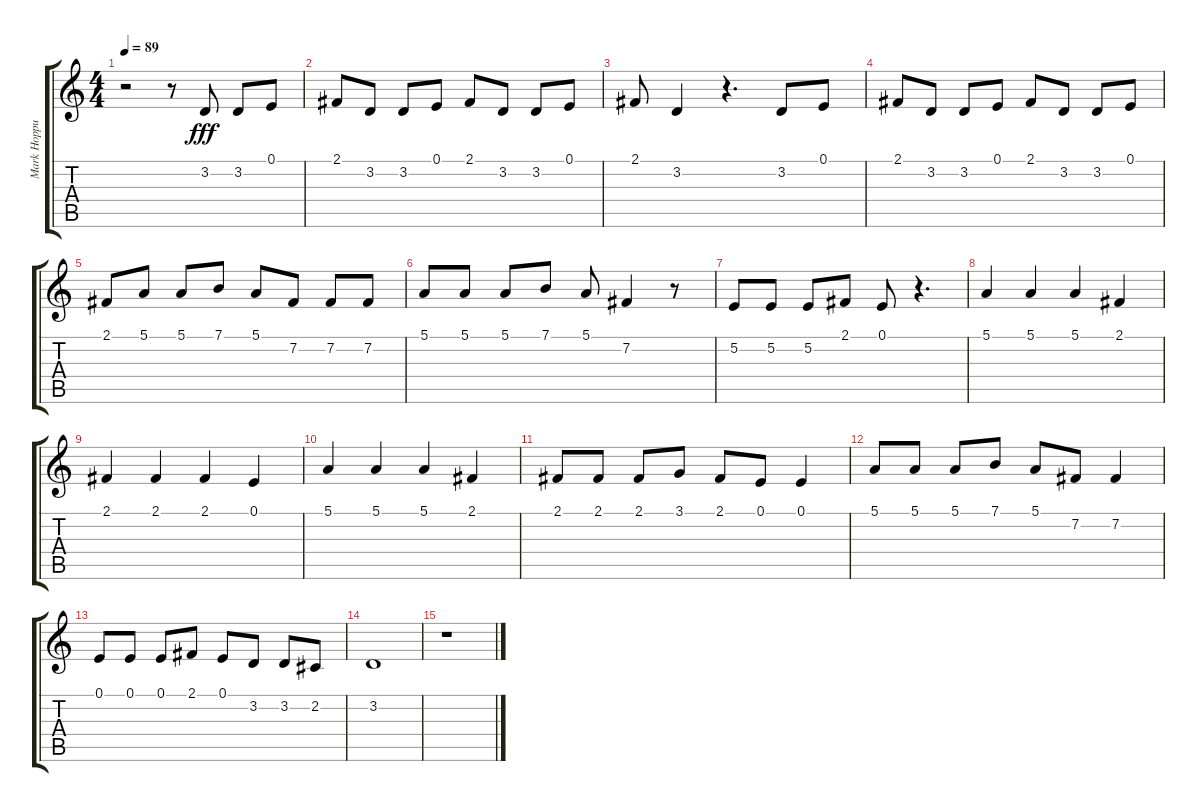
\track ("Mark Hoppus (Vocal)" "Mark Hoppu") {instrument bassoon}
\staff {score tabs}
\tuning (E4 B3 G3 D3 A2 E2) {hide}
\ts (4 4)
\tempo 89
\clef g2
\ks c
r.2{dy fff} r.8 3.2.8 3.2.8 0.1.8 |
2.1.8 3.2.8 3.2.8 0.1.8 2.1.8 3.2.8 3.2.8 0.1.8 |
2.1.8 3.2.4 r.4{d} 3.2.8 0.1.8 |
2.1.8 3.2.8 3.2.8 0.1.8 2.1.8 3.2.8 3.2.8 0.1.8 |
2.1.8 5.1.8 5.1.8 7.1.8 5.1.8 7.2.8 7.2.8 7.2.8 |
5.1.8 5.1.8 5.1.8 7.1.8 5.1.8 7.2.4 r.8 |
5.2.8 5.2.8 5.2.8 2.1.8 0.1.8 r.4{d} |
5.1.4 5.1.4 5.1.4 2.1.4 |
2.1.4 2.1.4 2.1.4 0.1.4 |
5.1.4 5.1.4 5.1.4 2.1.4 |
2.1.8 2.1.8 2.1.8 3.1.8 2.1.8 0.1.8 0.1.4 |
5.1.8 5.1.8 5.1.8 7.1.8 5.1.8 7.2.8 7.2.4 |
0.1.8 0.1.8 0.1.8 2.1.8 0.1.8 3.2.8 3.2.8 2.2.8 |
3.2.1 |
r.1
